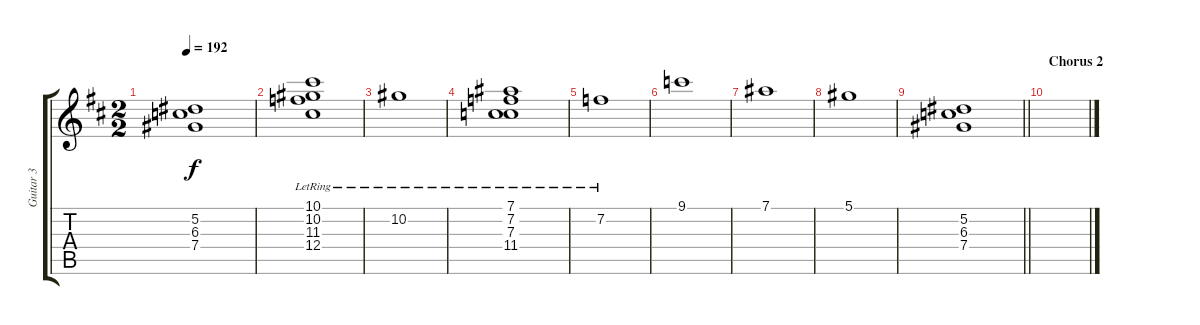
\track ("Guitar 3" "Guitar 3") {instrument electricguitarjazz}
\staff {score tabs}
\tuning (Eb4 Bb3 Gb3 Db3 Ab2 Eb2) {hide}
\ts (2 2)
\tempo 192
\clef g2
\ks d
(5.2 6.3 7.4).1{dy f} |
(10.1{lr} 10.2{lr} 11.3{lr} 12.4{lr}).1 |
10.2{lr}.1 |
(7.1{lr} 7.2{lr} 7.3{lr} 11.4{lr}).1 |
7.2{lr}.1 |
9.1.1 |
7.1.1 |
5.1.1 |
\barLineRight lightlight
(5.2 6.3 7.4).1 |
\section ("" "Chorus 2")
